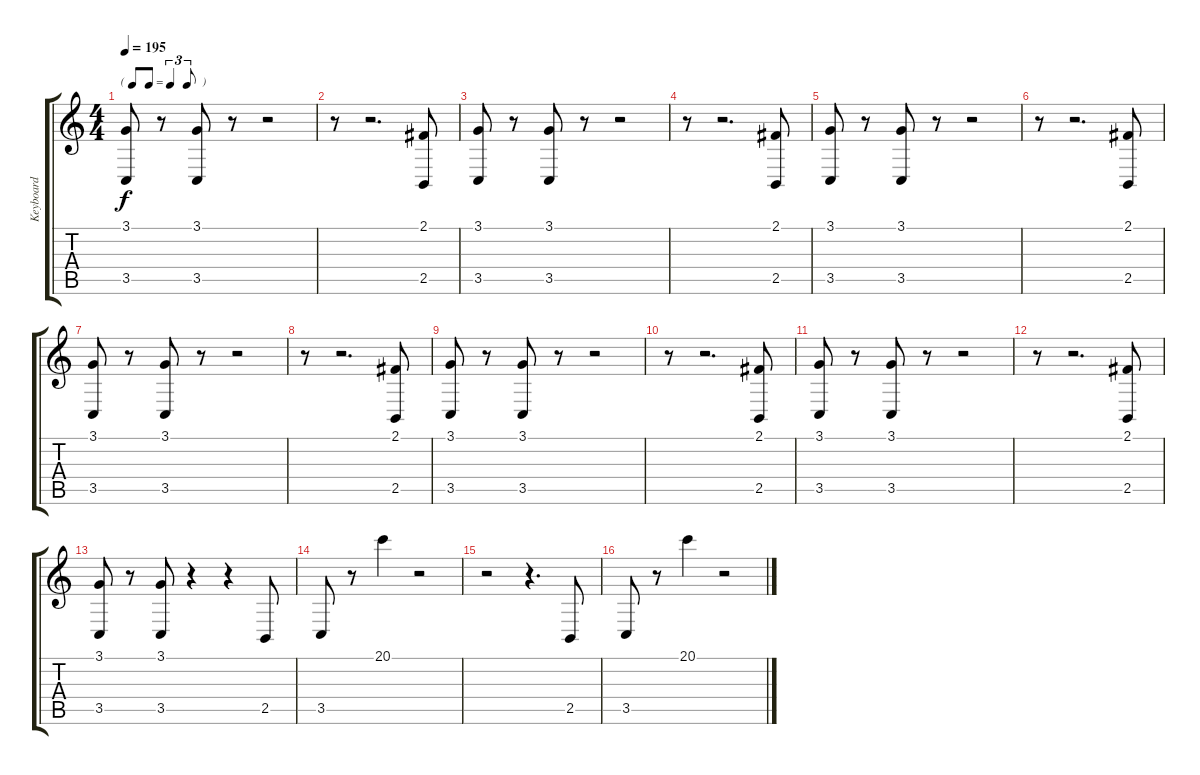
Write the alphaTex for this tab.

\track ("Keyboard" "Keyboard") {instrument trumpet}
\staff {score tabs}
\tuning (E4 B3 G3 D3 A2 E2) {hide}
\ts (4 4)
\tf triplet8th
\tempo 195
\clef g2
\ks c
(3.1 3.5).8{dy f} r.8 (3.1 3.5).8 r.8 r.2 |
r.8 r.2{d} (2.1 2.5).8 |
(3.1 3.5).8 r.8 (3.1 3.5).8 r.8 r.2 |
r.8 r.2{d} (2.1 2.5).8 |
(3.1 3.5).8 r.8 (3.1 3.5).8 r.8 r.2 |
r.8 r.2{d} (2.1 2.5).8 |
(3.1 3.5).8 r.8 (3.1 3.5).8 r.8 r.2 |
r.8 r.2{d} (2.1 2.5).8 |
(3.1 3.5).8 r.8 (3.1 3.5).8 r.8 r.2 |
r.8 r.2{d} (2.1 2.5).8 |
(3.1 3.5).8 r.8 (3.1 3.5).8 r.8 r.2 |
r.8 r.2{d} (2.1 2.5).8 |
(3.1 3.5).8 r.8 (3.1 3.5).8 r.4 r.4 2.5.8 |
3.5.8 r.8 20.1.4 r.2 |
r.2 r.4{d} 2.5.8 |
3.5.8 r.8 20.1.4 r.2
